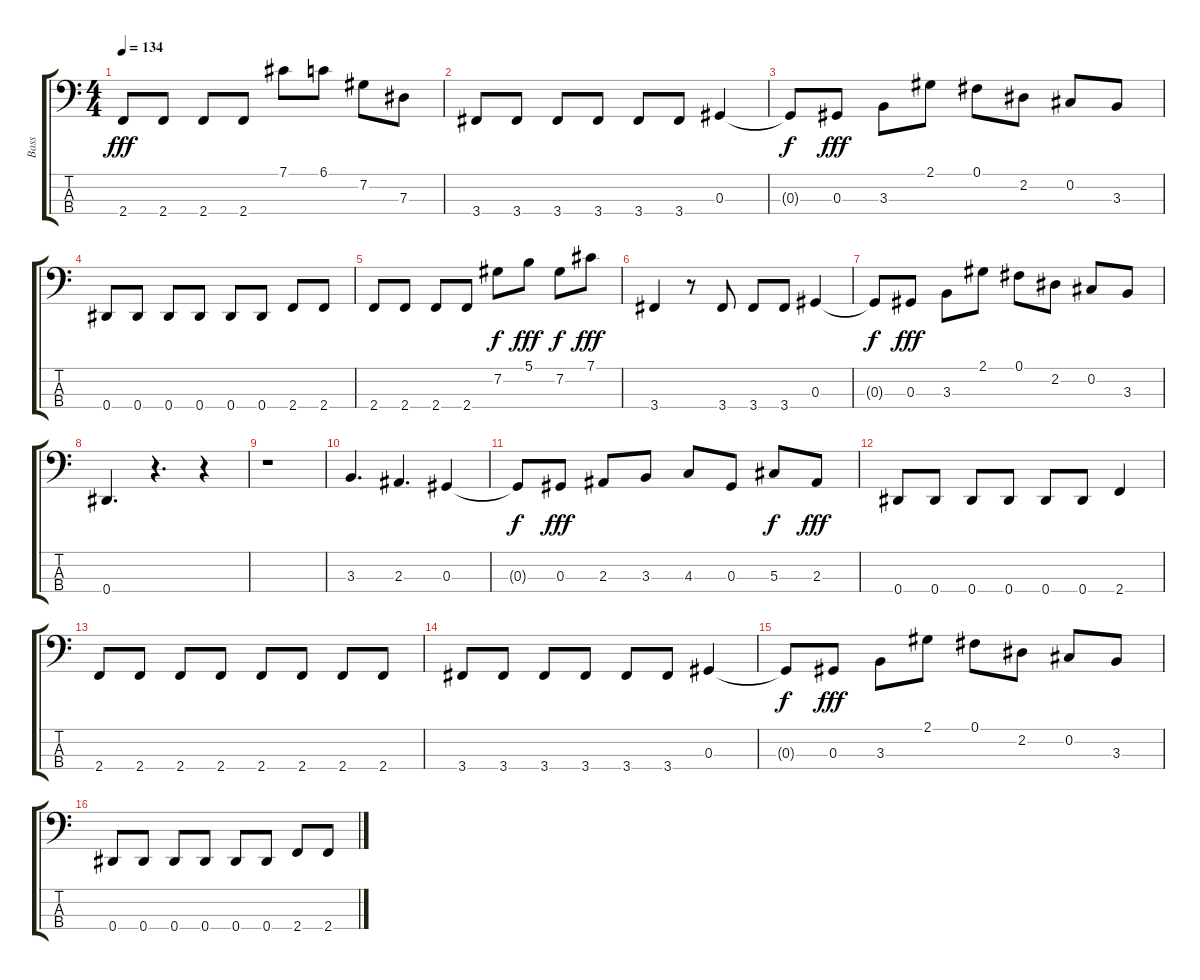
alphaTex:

\track ("Bass" "Bass") {instrument electricbasspick}
\staff {score tabs}
\tuning (Gb2 Db2 Ab1 Eb1) {hide}
\ts (4 4)
\tempo 134
\clef f4
\ks c
2.4.8{dy fff} 2.4.8 2.4.8 2.4.8 7.1.8 6.1.8 7.2.8 7.3.8 |
3.4.8 3.4.8 3.4.8 3.4.8 3.4.8 3.4.8 0.3.4 |
0.3{t}.8{dy f} 0.3.8{dy fff} 3.3.8 2.1.8 0.1.8 2.2.8 0.2.8 3.3.8 |
0.4.8 0.4.8 0.4.8 0.4.8 0.4.8 0.4.8 2.4.8 2.4.8 |
2.4.8 2.4.8 2.4.8 2.4.8 7.2.8{dy f} 5.1.8{dy fff} 7.2.8{dy f} 7.1.8{dy fff} |
3.4.4 r.8 3.4.8 3.4.8 3.4.8 0.3.4 |
0.3{t}.8{dy f} 0.3.8{dy fff} 3.3.8 2.1.8 0.1.8 2.2.8 0.2.8 3.3.8 |
0.4.4{d} r.4{d} r.4 |
r.1 |
3.3.4{d} 2.3.4{d} 0.3.4 |
0.3{t}.8{dy f} 0.3.8{dy fff} 2.3.8 3.3.8 4.3.8 0.3.8 5.3.8{dy f} 2.3.8{dy fff} |
0.4.8 0.4.8 0.4.8 0.4.8 0.4.8 0.4.8 2.4.4 |
2.4.8 2.4.8 2.4.8 2.4.8 2.4.8 2.4.8 2.4.8 2.4.8 |
3.4.8 3.4.8 3.4.8 3.4.8 3.4.8 3.4.8 0.3.4 |
0.3{t}.8{dy f} 0.3.8{dy fff} 3.3.8 2.1.8 0.1.8 2.2.8 0.2.8 3.3.8 |
0.4.8 0.4.8 0.4.8 0.4.8 0.4.8 0.4.8 2.4.8 2.4.8
